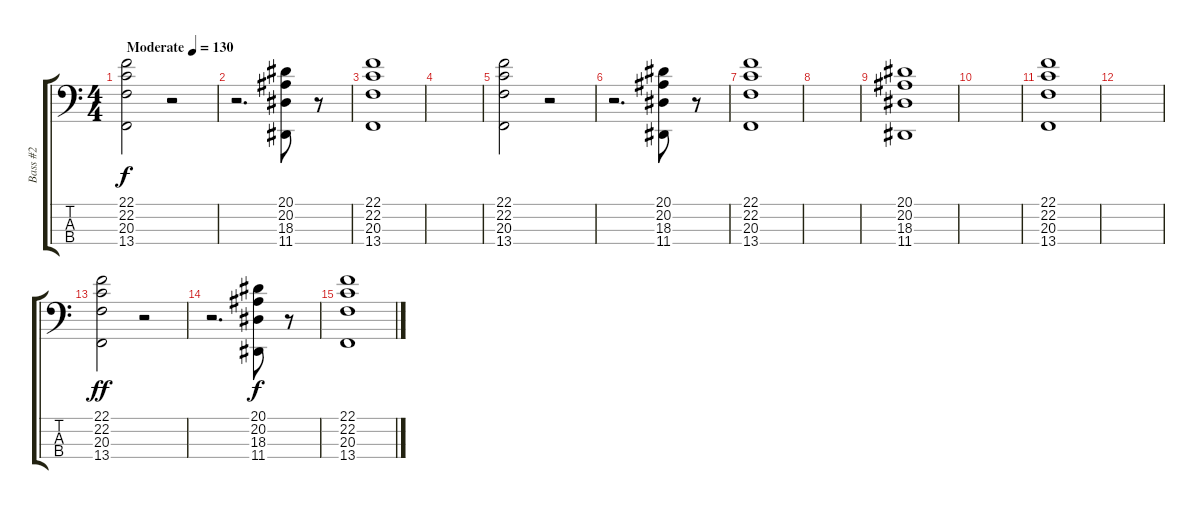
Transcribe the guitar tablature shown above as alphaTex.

\track ("Bass #2" "Bass #2") {instrument lead2sawtooth}
\staff {score tabs}
\tuning (G2 D2 A1 E1) {hide}
\ts (4 4)
\tempo (130 "Moderate")
\clef f4
\ks c
(22.1 22.2 20.3 13.4).2{dy f instrument lead2sawtooth} r.2 |
r.2{d} (20.1 20.2 18.3 11.4).8 r.8 |
(22.1 22.2 20.3 13.4).1 |
|
(22.1 22.2 20.3 13.4).2 r.2 |
r.2{d} (20.1 20.2 18.3 11.4).8 r.8 |
(22.1 22.2 20.3 13.4).1 |
|
(20.1 20.2 18.3 11.4).1 |
|
(22.1 22.2 20.3 13.4).1 |
|
(22.1 22.2 20.3 13.4).2{dy ff} r.2 |
r.2{d} (20.1 20.2 18.3 11.4).8{dy f} r.8 |
(22.1 22.2 20.3 13.4).1
